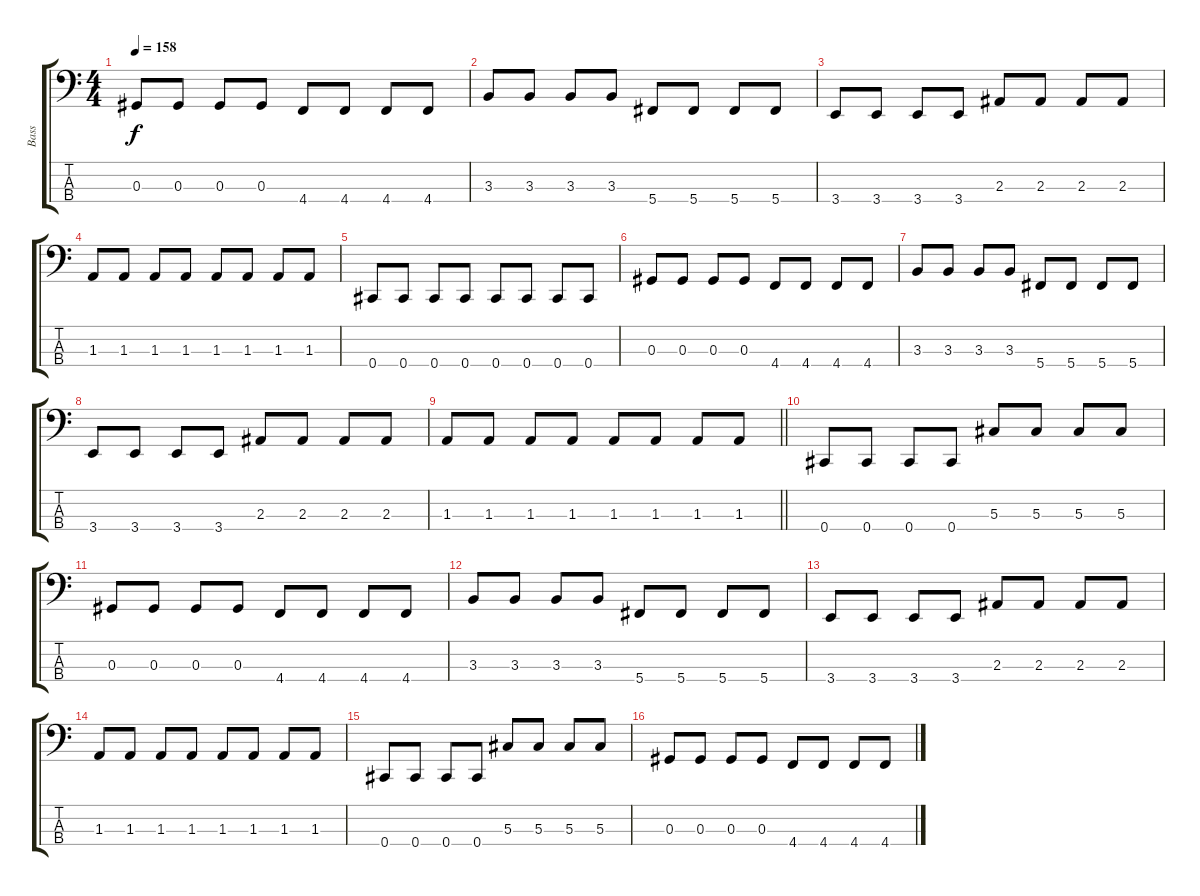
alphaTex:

\track ("Bass" "Bass") {instrument electricbasspick}
\staff {score tabs}
\tuning (Gb2 Db2 Ab1 Db1) {hide}
\ts (4 4)
\tempo 158
\clef f4
\ks c
0.3.8{dy f} 0.3.8 0.3.8 0.3.8 4.4.8 4.4.8 4.4.8 4.4.8 |
3.3.8 3.3.8 3.3.8 3.3.8 5.4.8 5.4.8 5.4.8 5.4.8 |
3.4.8 3.4.8 3.4.8 3.4.8 2.3.8 2.3.8 2.3.8 2.3.8 |
1.3.8 1.3.8 1.3.8 1.3.8 1.3.8 1.3.8 1.3.8 1.3.8 |
0.4.8 0.4.8 0.4.8 0.4.8 0.4.8 0.4.8 0.4.8 0.4.8 |
0.3.8 0.3.8 0.3.8 0.3.8 4.4.8 4.4.8 4.4.8 4.4.8 |
3.3.8 3.3.8 3.3.8 3.3.8 5.4.8 5.4.8 5.4.8 5.4.8 |
3.4.8 3.4.8 3.4.8 3.4.8 2.3.8 2.3.8 2.3.8 2.3.8 |
\barLineRight lightlight
1.3.8 1.3.8 1.3.8 1.3.8 1.3.8 1.3.8 1.3.8 1.3.8 |
0.4.8 0.4.8 0.4.8 0.4.8 5.3.8 5.3.8 5.3.8 5.3.8 |
0.3.8 0.3.8 0.3.8 0.3.8 4.4.8 4.4.8 4.4.8 4.4.8 |
3.3.8 3.3.8 3.3.8 3.3.8 5.4.8 5.4.8 5.4.8 5.4.8 |
3.4.8 3.4.8 3.4.8 3.4.8 2.3.8 2.3.8 2.3.8 2.3.8 |
1.3.8 1.3.8 1.3.8 1.3.8 1.3.8 1.3.8 1.3.8 1.3.8 |
0.4.8 0.4.8 0.4.8 0.4.8 5.3.8 5.3.8 5.3.8 5.3.8 |
0.3.8 0.3.8 0.3.8 0.3.8 4.4.8 4.4.8 4.4.8 4.4.8
